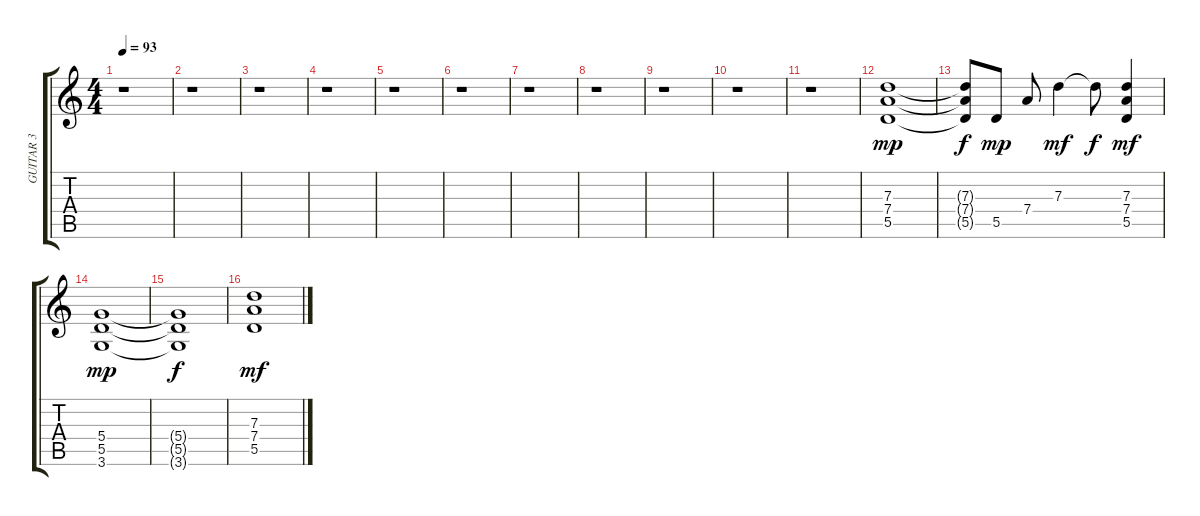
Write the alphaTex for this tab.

\track ("GUITAR 3" "GUITAR 3") {instrument distortionguitar}
\staff {score tabs}
\tuning (E4 B3 G3 D3 A2 E2) {hide}
\ts (4 4)
\tempo 93
\clef g2
\ks c
r.1{dy mf} |
r.1 |
r.1 |
r.1 |
r.1 |
r.1 |
r.1 |
r.1 |
r.1 |
r.1 |
r.1 |
(7.3 7.4 5.5).1{dy mp} |
(7.3{t} 7.4{t} 5.5{t}).8{dy f} 5.5.8{dy mp} 7.4.8 7.3.4{dy mf} 7.3{t}.8{dy f} (7.3 7.4 5.5).4{dy mf} |
(5.4 5.5 3.6).1{dy mp} |
(5.4{t} 5.5{t} 3.6{t}).1{dy f} |
(7.3 7.4 5.5).1{dy mf}
